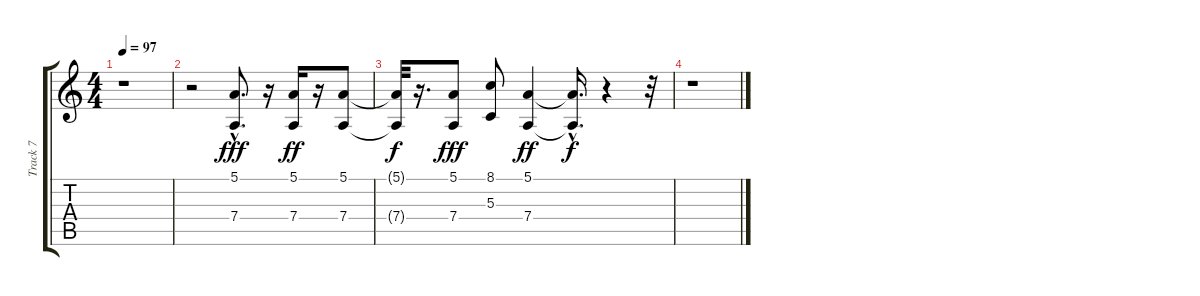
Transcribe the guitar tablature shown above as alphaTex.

\track ("Track 7" "Track 7") {instrument koto}
\staff {score tabs}
\tuning (E4 B3 G3 D3 A2 E2) {hide}
\ts (4 4)
\tempo 97
\clef g2
\ks c
r.1{dy fff} |
r.2 (5.1{hac} 7.4{hac}).8{d} r.16 (5.1 7.4).16{dy ff} r.16 (5.1 7.4).8 |
(5.1{t} 7.4{t}).32{dy f} r.16{d} (5.1 7.4).8{dy fff} (8.1 5.3).8 (5.1 7.4).4{dy ff} (5.1{hac t} 7.4{hac t}).16{d dy f} r.4 r.32 |
r.1
